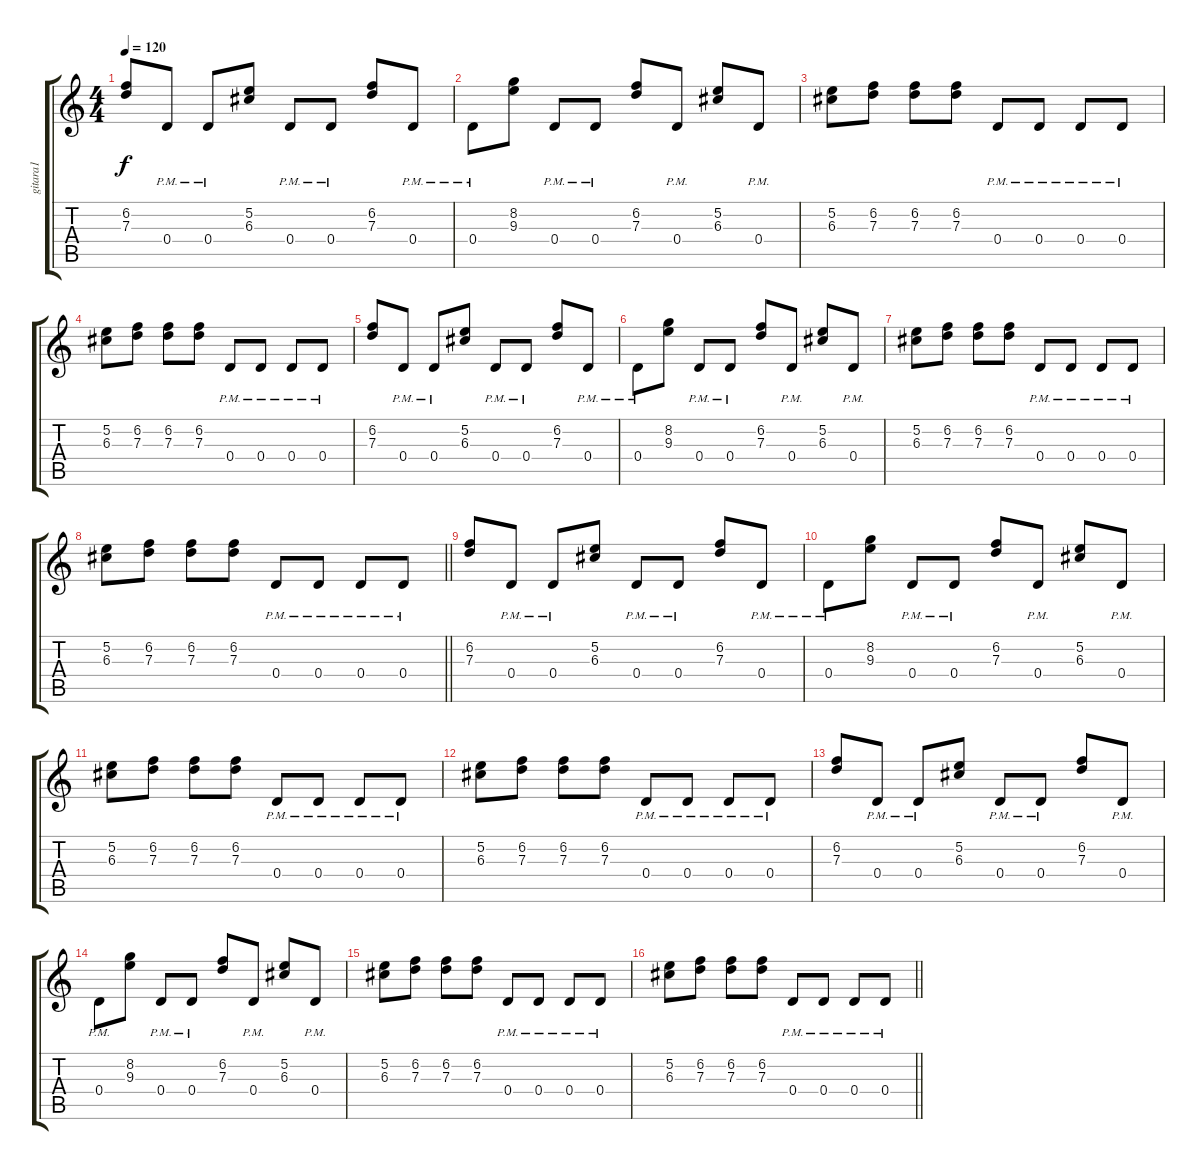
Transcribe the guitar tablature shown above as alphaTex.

\track ("gitara1" "gitara1") {instrument distortionguitar}
\staff {score tabs}
\tuning (E4 B3 G3 D3 A2 E2) {hide}
\ts (4 4)
\tempo 120
\clef g2
\ks c
(6.2 7.3).8{dy f} 0.4{pm}.8 0.4{pm}.8 (5.2 6.3).8 0.4{pm}.8 0.4{pm}.8 (6.2 7.3).8 0.4{pm}.8 |
0.4{pm}.8 (8.2 9.3).8 0.4{pm}.8 0.4{pm}.8 (6.2 7.3).8 0.4{pm}.8 (5.2 6.3).8 0.4{pm}.8 |
(5.2 6.3).8 (6.2 7.3).8 (6.2 7.3).8 (6.2 7.3).8 0.4{pm}.8 0.4{pm}.8 0.4{pm}.8 0.4{pm}.8 |
(5.2 6.3).8 (6.2 7.3).8 (6.2 7.3).8 (6.2 7.3).8 0.4{pm}.8 0.4{pm}.8 0.4{pm}.8 0.4{pm}.8 |
(6.2 7.3).8 0.4{pm}.8 0.4{pm}.8 (5.2 6.3).8 0.4{pm}.8 0.4{pm}.8 (6.2 7.3).8 0.4{pm}.8 |
0.4{pm}.8 (8.2 9.3).8 0.4{pm}.8 0.4{pm}.8 (6.2 7.3).8 0.4{pm}.8 (5.2 6.3).8 0.4{pm}.8 |
(5.2 6.3).8 (6.2 7.3).8 (6.2 7.3).8 (6.2 7.3).8 0.4{pm}.8 0.4{pm}.8 0.4{pm}.8 0.4{pm}.8 |
\barLineRight lightlight
(5.2 6.3).8 (6.2 7.3).8 (6.2 7.3).8 (6.2 7.3).8 0.4{pm}.8 0.4{pm}.8 0.4{pm}.8 0.4{pm}.8 |
(6.2 7.3).8 0.4{pm}.8 0.4{pm}.8 (5.2 6.3).8 0.4{pm}.8 0.4{pm}.8 (6.2 7.3).8 0.4{pm}.8 |
0.4{pm}.8 (8.2 9.3).8 0.4{pm}.8 0.4{pm}.8 (6.2 7.3).8 0.4{pm}.8 (5.2 6.3).8 0.4{pm}.8 |
(5.2 6.3).8 (6.2 7.3).8 (6.2 7.3).8 (6.2 7.3).8 0.4{pm}.8 0.4{pm}.8 0.4{pm}.8 0.4{pm}.8 |
(5.2 6.3).8 (6.2 7.3).8 (6.2 7.3).8 (6.2 7.3).8 0.4{pm}.8 0.4{pm}.8 0.4{pm}.8 0.4{pm}.8 |
(6.2 7.3).8 0.4{pm}.8 0.4{pm}.8 (5.2 6.3).8 0.4{pm}.8 0.4{pm}.8 (6.2 7.3).8 0.4{pm}.8 |
0.4{pm}.8 (8.2 9.3).8 0.4{pm}.8 0.4{pm}.8 (6.2 7.3).8 0.4{pm}.8 (5.2 6.3).8 0.4{pm}.8 |
(5.2 6.3).8 (6.2 7.3).8 (6.2 7.3).8 (6.2 7.3).8 0.4{pm}.8 0.4{pm}.8 0.4{pm}.8 0.4{pm}.8 |
\barLineRight lightlight
(5.2 6.3).8 (6.2 7.3).8 (6.2 7.3).8 (6.2 7.3).8 0.4{pm}.8 0.4{pm}.8 0.4{pm}.8 0.4{pm}.8
